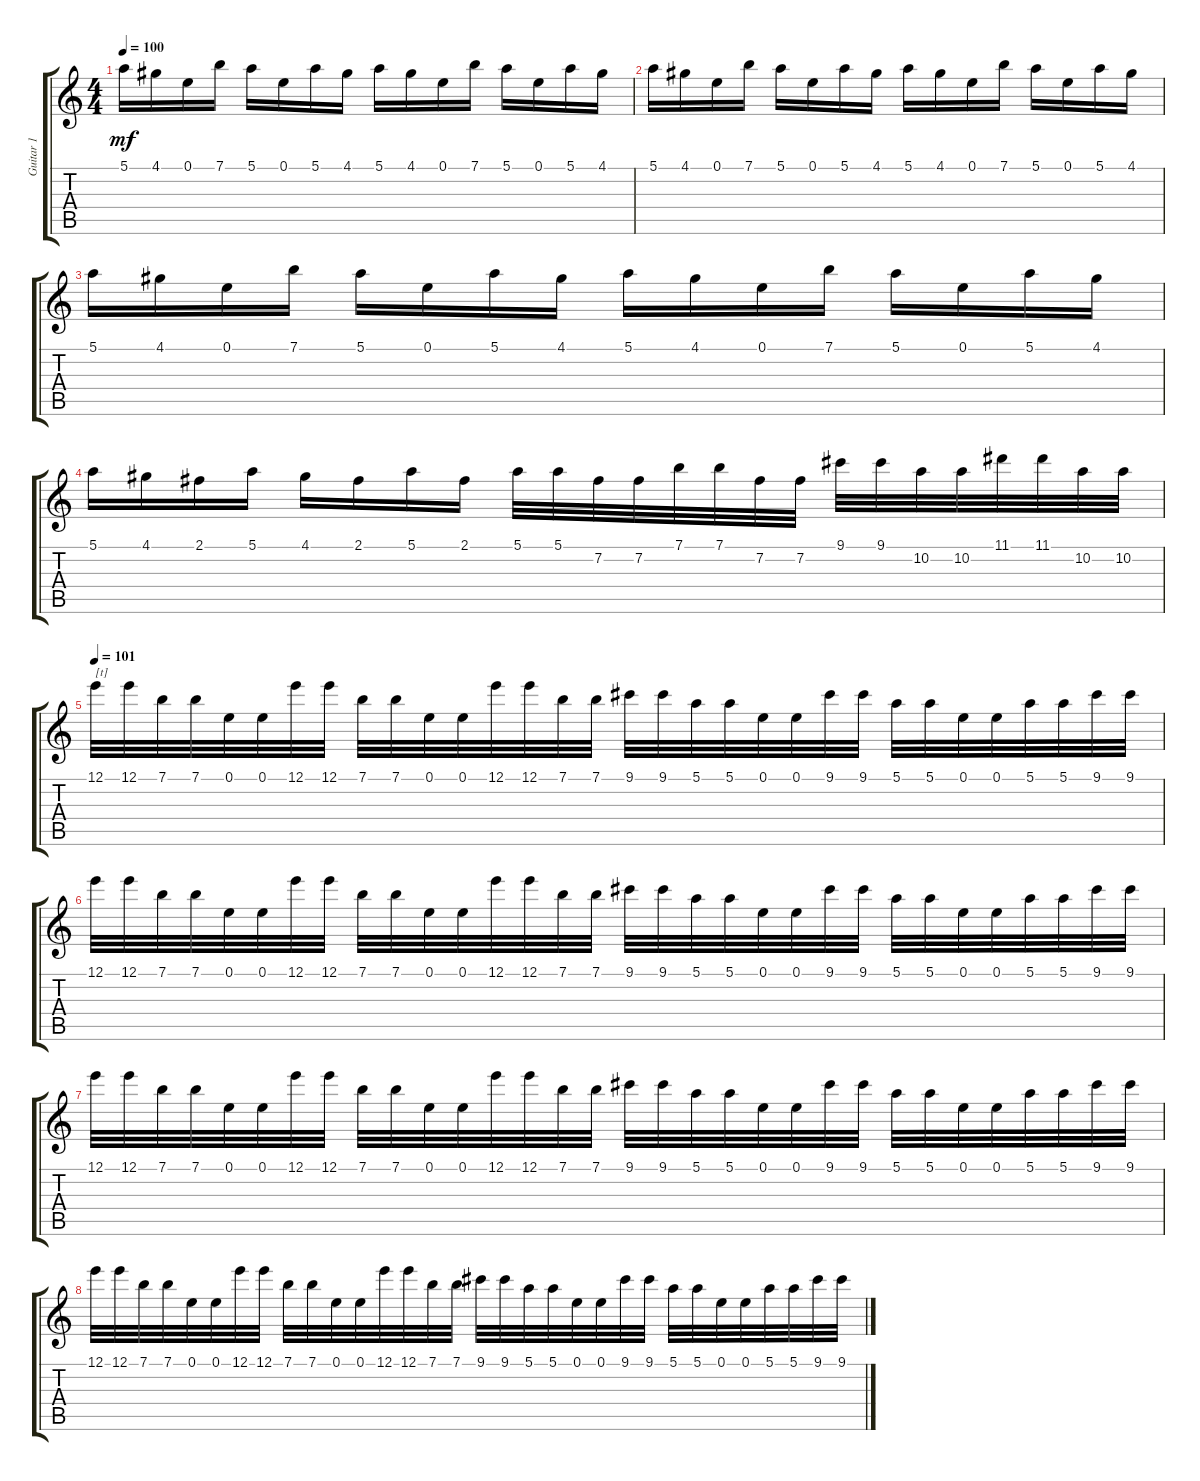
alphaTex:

\track ("Guitar 1" "Guitar 1") {instrument overdrivenguitar}
\staff {score tabs}
\tuning (E4 B3 G3 D3 A2 E2) {hide}
\ts (4 4)
\section ("" "")
\tempo 100
\clef g2
\ks c
5.1.16{dy mf} 4.1.16 0.1.16 7.1.16 5.1.16 0.1.16 5.1.16 4.1.16 5.1.16 4.1.16 0.1.16 7.1.16 5.1.16 0.1.16 5.1.16 4.1.16 |
5.1.16 4.1.16 0.1.16 7.1.16 5.1.16 0.1.16 5.1.16 4.1.16 5.1.16 4.1.16 0.1.16 7.1.16 5.1.16 0.1.16 5.1.16 4.1.16 |
5.1.16 4.1.16 0.1.16 7.1.16 5.1.16 0.1.16 5.1.16 4.1.16 5.1.16 4.1.16 0.1.16 7.1.16 5.1.16 0.1.16 5.1.16 4.1.16 |
5.1.16 4.1.16 2.1.16 5.1.16 4.1.16 2.1.16 5.1.16 2.1.16 5.1.32 5.1.32 7.2.32 7.2.32 7.1.32 7.1.32 7.2.32 7.2.32 9.1.32 9.1.32 10.2.32 10.2.32 11.1.32 11.1.32 10.2.32 10.2.32 |
\section ("" "")
\tempo 101
12.1.32{txt "[t]"} 12.1.32 7.1.32 7.1.32 0.1.32 0.1.32 12.1.32 12.1.32 7.1.32 7.1.32 0.1.32 0.1.32 12.1.32 12.1.32 7.1.32 7.1.32 9.1.32 9.1.32 5.1.32 5.1.32 0.1.32 0.1.32 9.1.32 9.1.32 5.1.32 5.1.32 0.1.32 0.1.32 5.1.32 5.1.32 9.1.32 9.1.32 |
12.1.32 12.1.32 7.1.32 7.1.32 0.1.32 0.1.32 12.1.32 12.1.32 7.1.32 7.1.32 0.1.32 0.1.32 12.1.32 12.1.32 7.1.32 7.1.32 9.1.32 9.1.32 5.1.32 5.1.32 0.1.32 0.1.32 9.1.32 9.1.32 5.1.32 5.1.32 0.1.32 0.1.32 5.1.32 5.1.32 9.1.32 9.1.32 |
12.1.32 12.1.32 7.1.32 7.1.32 0.1.32 0.1.32 12.1.32 12.1.32 7.1.32 7.1.32 0.1.32 0.1.32 12.1.32 12.1.32 7.1.32 7.1.32 9.1.32 9.1.32 5.1.32 5.1.32 0.1.32 0.1.32 9.1.32 9.1.32 5.1.32 5.1.32 0.1.32 0.1.32 5.1.32 5.1.32 9.1.32 9.1.32 |
12.1.32 12.1.32 7.1.32 7.1.32 0.1.32 0.1.32 12.1.32 12.1.32 7.1.32 7.1.32 0.1.32 0.1.32 12.1.32 12.1.32 7.1.32 7.1.32 9.1.32 9.1.32 5.1.32 5.1.32 0.1.32 0.1.32 9.1.32 9.1.32 5.1.32 5.1.32 0.1.32 0.1.32 5.1.32 5.1.32 9.1.32 9.1.32
